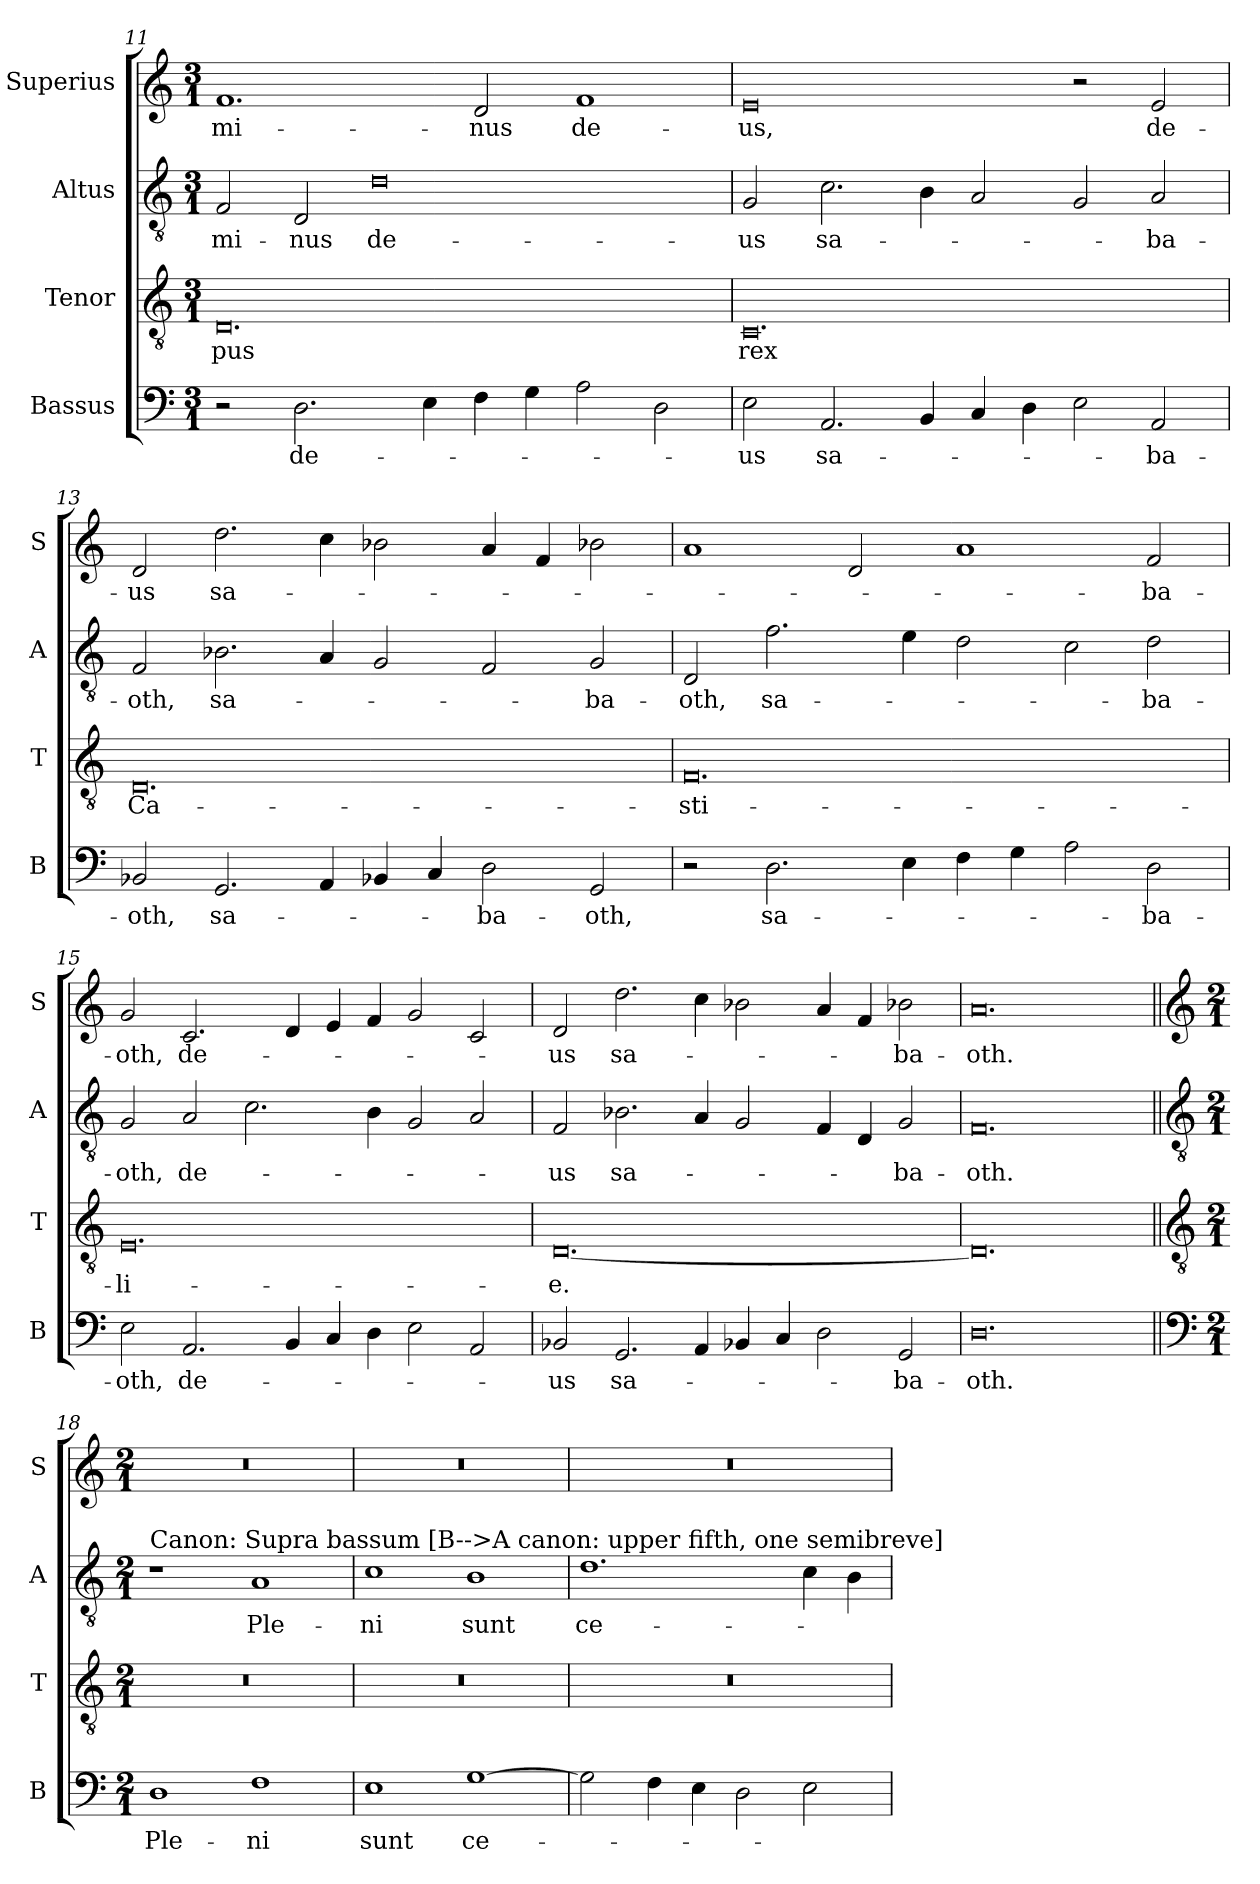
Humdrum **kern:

**kern	**text	**kern	**text	**kern	**text	**kern	**text
*part4	*part4	*part3	*part3	*part2	*part2	*part1	*part1
*staff4	*staff4	*staff3	*staff3	*staff2	*staff2	*staff1	*staff1
*I"Bassus	*	*I"Tenor	*	*I"Altus	*	*I"Superius	*
*I'B	*	*I'T	*	*I'A	*	*I'S	*
*clefF4	*	*clefGv2	*	*clefGv2	*	*clefG2	*
*k[]	*	*k[]	*	*k[]	*	*k[]	*
*M3/1	*	*M3/1	*	*M3/1	*	*M3/1	*
=11	=11	=11	=11	=11	=11	=11	=11
2r	.	0.D	-pus	2F/	-mi-	1.f	-mi-
2.D\	de-	.	.	2D/	-nus	.	.
.	.	.	.	0d	de-	.	.
4E\	.	.	.	.	.	.	.
4F\	.	.	.	.	.	2d/	-nus
4G\	.	.	.	.	.	.	.
2A\	.	.	.	.	.	1f	de-
2D\	.	.	.	.	.	.	.
=12	=12	=12	=12	=12	=12	=12	=12
2E\	-us	0.C	rex	2G/	-us	0e	-us,
2.AA/	sa-	.	.	2.c\	sa-	.	.
4BB/	.	.	.	4B\	.	.	.
4C/	.	.	.	2A/	.	.	.
4D\	.	.	.	.	.	.	.
2E\	.	.	.	2G/	.	2r	.
2AA/	-ba-	.	.	2A/	-ba-	2e/	de-
=13	=13	=13	=13	=13	=13	=13	=13
2BB-X/	-oth,	0.D	Ca-	2F/	-oth,	2d/	-us
2.GG/	sa-	.	.	2.B-X\	sa-	2.dd\	sa-
4AA/	.	.	.	4A/	.	4cc\	.
4BB-X/	.	.	.	2G/	.	2b-X\	.
4C/	.	.	.	.	.	.	.
2D\	-ba-	.	.	2F/	.	4a/	.
.	.	.	.	.	.	4f/	.
2GG/	-oth,	.	.	2G/	-ba-	2b-X\	.
=14	=14	=14	=14	=14	=14	=14	=14
2r	.	0.F	-sti-	2D/	-oth,	1a	.
2.D\	sa-	.	.	2.f\	sa-	.	.
.	.	.	.	.	.	2d/	.
4E\	.	.	.	4e\	.	.	.
4F\	.	.	.	2d\	.	1a	.
4G\	.	.	.	.	.	.	.
2A\	.	.	.	2c\	.	.	.
2D\	-ba-	.	.	2d\	-ba-	2f/	-ba-
=15	=15	=15	=15	=15	=15	=15	=15
2E\	-oth,	0.E	-li-	2G/	-oth,	2g/	-oth,
2.AA/	de-	.	.	2A/	de-	2.c/	de-
.	.	.	.	2.c\	.	.	.
4BB/	.	.	.	.	.	4d/	.
4C/	.	.	.	.	.	4e/	.
4D\	.	.	.	4B\	.	4f/	.
2E\	.	.	.	2G/	.	2g/	.
2AA/	.	.	.	2A/	.	2c/	.
=16	=16	=16	=16	=16	=16	=16	=16
2BB-X/	-us	[0.D	-e.	2F/	-us	2d/	-us
2.GG/	sa-	.	.	2.B-X\	sa-	2.dd\	sa-
4AA/	.	.	.	4A/	.	4cc\	.
4BB-X/	.	.	.	2G/	.	2b-X\	.
4C/	.	.	.	.	.	.	.
2D\	.	.	.	4F/	.	4a/	.
.	.	.	.	4D/	.	4f/	.
2GG/	-ba-	.	.	2G/	-ba-	2b-X\	-ba-
=17	=17	=17	=17	=17	=17	=17	=17
0.D	-oth.	0.D]	.	0.F	-oth.	0.a	-oth.
!!LO:LB:g=z
=18||	=18||	=18||	=18||	=18||	=18||	=18||	=18||
*clefF4	*	*clefGv2	*	*clefGv2	*	*clefG2	*
*k[]	*	*k[]	*	*k[]	*	*k[]	*
*M2/1	*	*M2/1	*	*M2/1	*	*M2/1	*
!	!	!	!	!LO:TX:a:t=Canon&colon; Supra bassum [B-->A canon&colon; upper fifth, one semibreve]	!	!	!
1D	Ple-	0r	.	1r	.	0r	.
1F	-ni	.	.	1A	Ple-	.	.
=19	=19	=19	=19	=19	=19	=19	=19
1E	sunt	0r	.	1c	-ni	0r	.
[1G	ce-	.	.	1B	sunt	.	.
=20	=20	=20	=20	=20	=20	=20	=20
2G\]	.	0r	.	1.d	ce-	0r	.
4F\	.	.	.	.	.	.	.
4E\	.	.	.	.	.	.	.
2D\	.	.	.	.	.	.	.
2E\	.	.	.	4c\	.	.	.
.	.	.	.	4B\	.	.	.
=	=	=	=	=	=	=	=
*-	*-	*-	*-	*-	*-	*-	*-
